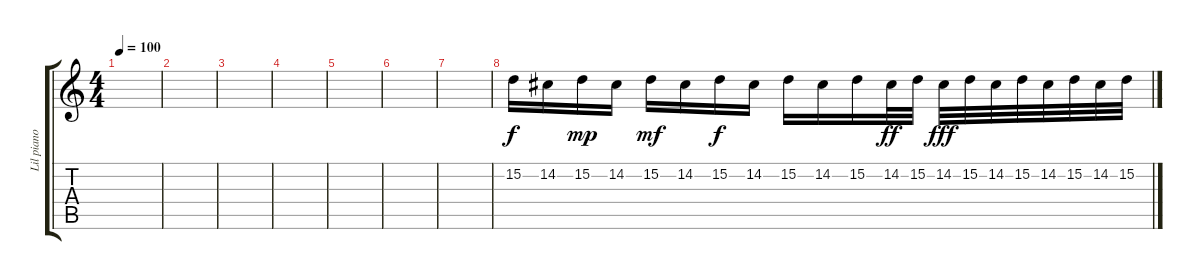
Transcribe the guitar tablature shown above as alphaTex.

\track ("Lil piano thingy" "Lil piano ") {instrument fx4atmosphere}
\staff {score tabs}
\tuning (E4 B3 G3 D3 A2 E2) {hide}
\ts (4 4)
\tempo 100
\clef g2
\ks c
|
|
|
|
|
|
|
15.2.16 14.2.16 15.2.16{dy mp} 14.2.16 15.2.16{dy mf} 14.2.16 15.2.16{dy f} 14.2.16 15.2.16 14.2.16 15.2.16 14.2.32{dy ff} 15.2.32 14.2.32{dy fff} 15.2.32 14.2.32 15.2.32 14.2.32 15.2.32 14.2.32 15.2.32
